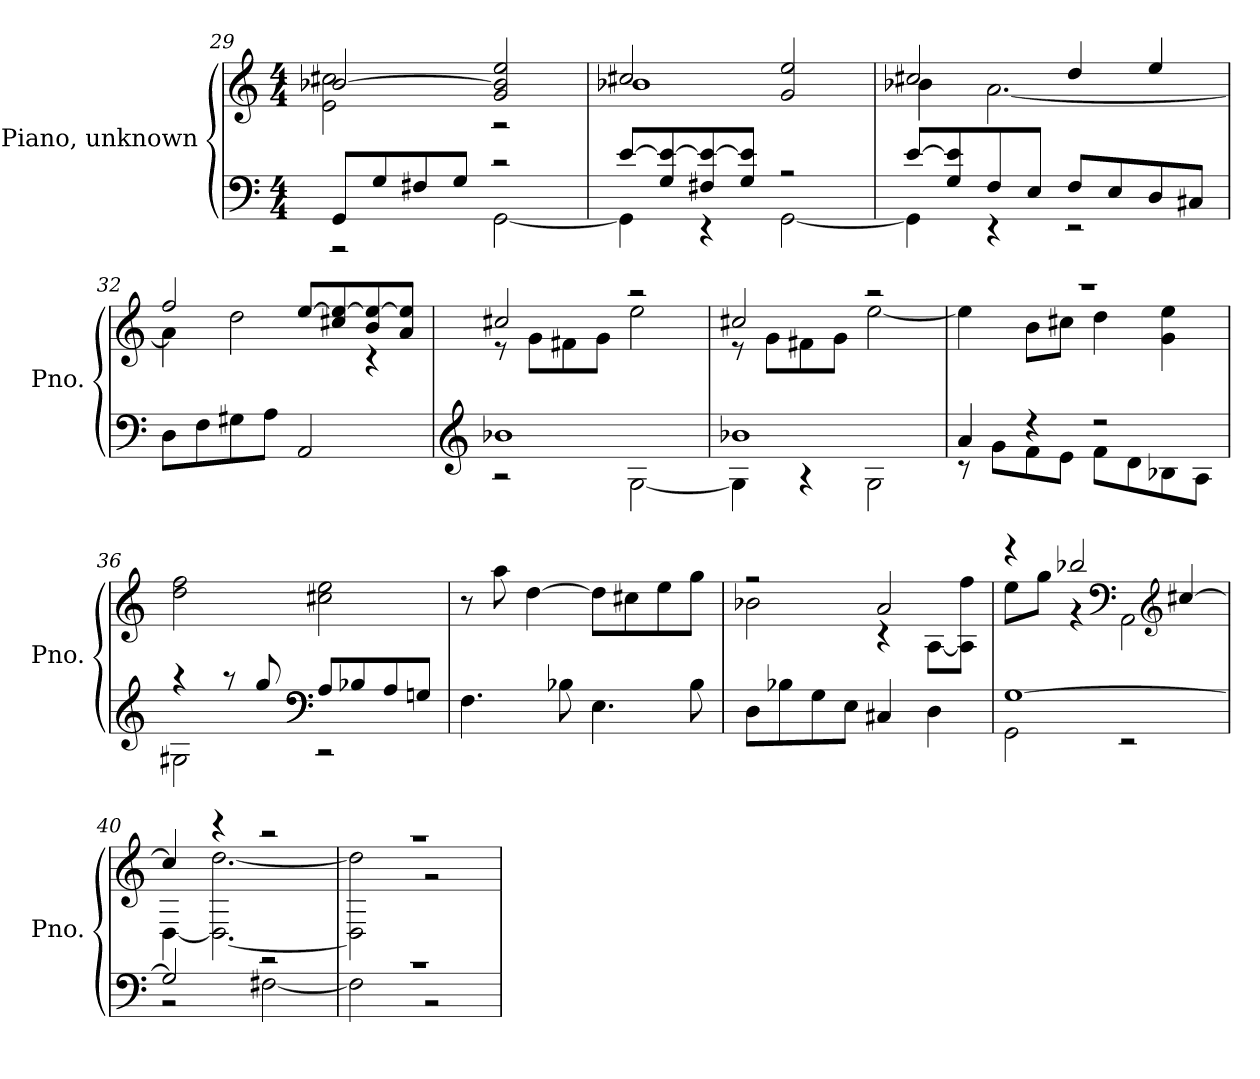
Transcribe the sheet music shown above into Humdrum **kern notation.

**kern	**kern
*part1	*part1
*staff2	*staff1
*I"Piano, unknown	*
*I'Pno.	*
*clefF4	*clefG2
*k[]	*k[]
*M4/4	*M4/4
=29	=29
*^	*^
8GG/L	2r	[2b-X/	2e\ 2cc#X\
8G/	.	.	.
8F#X/	.	.	.
8G/J	.	.	.
2r	[2GG\	2g/ 2b-/] 2ee/	2r
=30	=30	=30	=30
[8e/L	4GG\]	2cc#X/	1b-X
8G/ 8e/_	.	.	.
8F#X/ 8e/_	4r	.	.
8G/ 8e/]J	.	.	.
2r	[2GG\	2g/ 2ee/	.
!!LO:LB:g=z	!!
=31	=31	=31	=31
[8e/L	4GG\]	2cc#X/	4b-X\
8G/ 8e/]	.	.	.
8F/	4r	.	[2.a\
8E/J	.	.	.
8F/L	2r	4dd/	.
8E/	.	.	.
8D/	.	4ee/	.
8C#X/J	.	.	.
*v	*v	*	*
=32	=32	=32
8D\L	2ff/	4a\]
8F\	.	.
8G#X\	.	2dd\
8A\J	.	.
2AA/	[8ee/L	.
.	8cc#X/ 8ee/_	.
.	8b/ 8ee/_	4r
.	8a/ 8ee/]J	.
=33	=33	=33
*clefG2	*	*
*^	*	*
1b-X	2r	2cc#X/	8r
.	.	.	8g\L
.	.	.	8f#X\
.	.	.	8g\J
.	[2G\	2r	2ee\
=34	=34	=34	=34
1b-X	4G\]	2cc#X/	8r
.	.	.	8g\L
.	4r	.	8f#X\
.	.	.	8g\J
.	2G\	2r	[2ee\
!!LO:LB:g=z	!!
=35	=35	=35	=35
4a/	8r	1r	4ee\]
.	8g\L	.	.
4r	8f\	.	8b\L
.	8e\J	.	8cc#X\J
2r	8f\L	.	4dd\
.	8d\	.	.
.	8B-X\	.	4g\ 4ee\
.	8A\J	.	.
*	*	*v	*v
=36	=36	=36
4r	2G#X\	2dd\ 2ff\
8r	.	.
8gg/	.	.
*clefF4	*	*
8A/L	2r	2cc#X\ 2ee\
8B-X/	.	.
8A/	.	.
8Gn/J	.	.
*v	*v	*
=37	=37
4.F\	8r
.	8aa\
.	[4dd\
8B-X\	.
4.E\	8dd\L]
.	8cc#X\
.	8ee\
8B-\	8gg\J
=38	=38
*	*^
8D\L	2r	2b-X\
8B-X\	.	.
8G\	.	.
8E\J	.	.
4C#X/	2a/	4r
4D\	.	[8A\L
.	.	8A\] 8ff\J
!!LO:LB:g=z	!!
=39	=39	=39
*^	*	*
[1G	2GG\	4r	8ee\L
.	.	.	8gg\J
.	.	2bb-X/	4r
*	*	*clefF4	*
.	2r	.	2AA\
*	*	*clefG2	*
.	.	[4cc#X/	.
=40	=40	=40	=40
2G/]	2r	4cc#/]	[4D\
.	.	4r	2.D\_ [2.dd\
2r	[2F#X\	2r	.
=41	=41	=41	=41
1r	2F#\]	1r	2D\] 2dd\]
.	2r	.	2r
*v	*v	*	*
*	*v	*v
=	=
*-	*-
